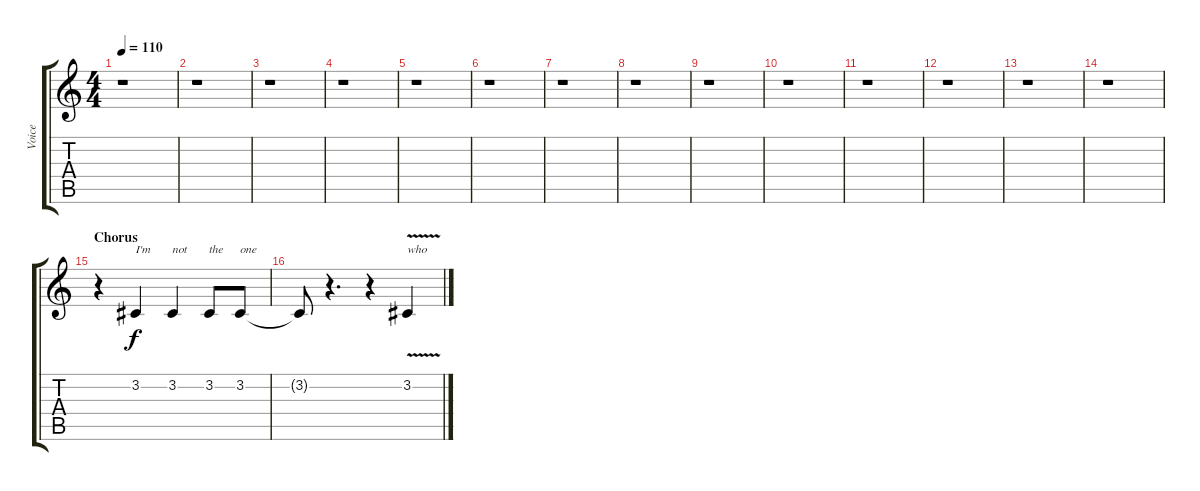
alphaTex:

\track ("Voice" "Voice") {instrument lead6voice}
\staff {score tabs}
\tuning (Eb4 Bb3 Gb3 Db3 Ab2 Eb2) {hide}
\ts (4 4)
\tempo 110
\clef g2
\ks c
r.1{dy f} |
r.1 |
r.1 |
r.1 |
r.1 |
r.1 |
r.1 |
r.1 |
r.1 |
r.1 |
r.1 |
r.1 |
r.1 |
r.1 |
\section ("" "Chorus")
r.4 3.2.4{txt "I'm"} 3.2.4{txt "not"} 3.2.8{txt "the"} 3.2.8{txt "one"} |
3.2{t}.8 r.4{d} r.4 3.2{v}.4{txt "who"}
